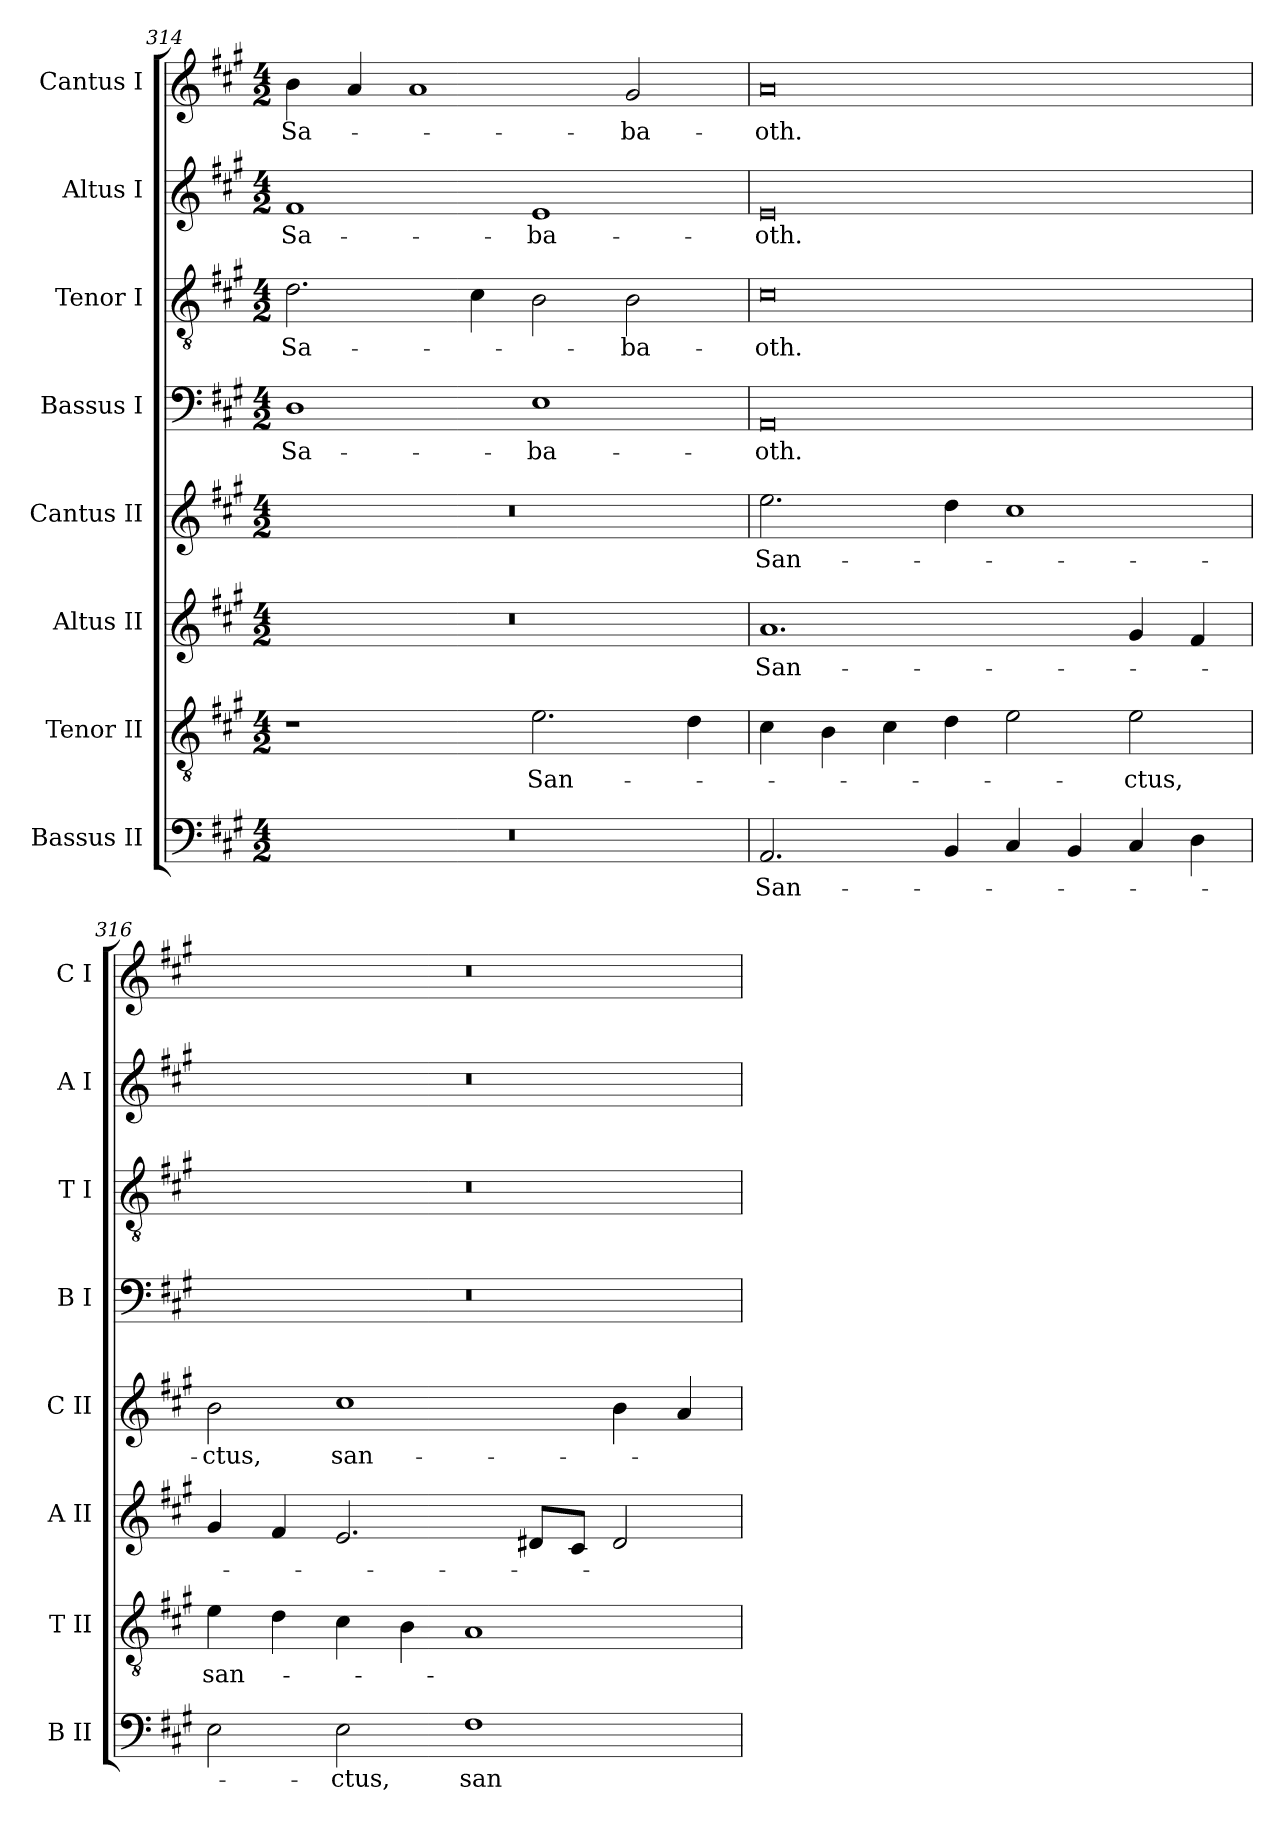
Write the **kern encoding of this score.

**kern	**text	**kern	**text	**kern	**text	**kern	**text	**kern	**text	**kern	**text	**kern	**text	**kern	**text
*part8	*part8	*part7	*part7	*part6	*part6	*part5	*part5	*part4	*part4	*part3	*part3	*part2	*part2	*part1	*part1
*staff8	*staff8	*staff7	*staff7	*staff6	*staff6	*staff5	*staff5	*staff4	*staff4	*staff3	*staff3	*staff2	*staff2	*staff1	*staff1
*I"Bassus II	*	*I"Tenor II	*	*I"Altus II	*	*I"Cantus II	*	*I"Bassus I	*	*I"Tenor I	*	*I"Altus I	*	*I"Cantus I	*
*I'B II	*	*I'T II	*	*I'A II	*	*I'C II	*	*I'B I	*	*I'T I	*	*I'A I	*	*I'C I	*
*clefF4	*	*clefGv2	*	*clefG2	*	*clefG2	*	*clefF4	*	*clefGv2	*	*clefG2	*	*clefG2	*
*k[f#c#g#]	*	*k[f#c#g#]	*	*k[f#c#g#]	*	*k[f#c#g#]	*	*k[f#c#g#]	*	*k[f#c#g#]	*	*k[f#c#g#]	*	*k[f#c#g#]	*
*A:	*	*A:	*	*A:	*	*A:	*	*A:	*	*A:	*	*A:	*	*A:	*
*M4/2	*	*M4/2	*	*M4/2	*	*M4/2	*	*M4/2	*	*M4/2	*	*M4/2	*	*M4/2	*
=314	=314	=314	=314	=314	=314	=314	=314	=314	=314	=314	=314	=314	=314	=314	=314
0r	.	1r	.	0r	.	0r	.	1D	Sa-	2.d\	Sa-	1f#	Sa-	4b\	Sa-
.	.	.	.	.	.	.	.	.	.	.	.	.	.	4a/	.
.	.	.	.	.	.	.	.	.	.	.	.	.	.	1a	.
.	.	.	.	.	.	.	.	.	.	4c#\	.	.	.	.	.
.	.	2.e\	San-	.	.	.	.	1E	-ba-	2B\	.	1e	-ba-	.	.
.	.	.	.	.	.	.	.	.	.	2B\	-ba-	.	.	2g#/	-ba-
.	.	4d\	.	.	.	.	.	.	.	.	.	.	.	.	.
=315	=315	=315	=315	=315	=315	=315	=315	=315	=315	=315	=315	=315	=315	=315	=315
2.AA/	San-	4c#\	.	1.a	San-	2.ee\	San-	0AA	-oth.	0c#	-oth.	0e	-oth.	0a	-oth.
.	.	4B\	.	.	.	.	.	.	.	.	.	.	.	.	.
.	.	4c#\	.	.	.	.	.	.	.	.	.	.	.	.	.
4BB/	.	4d\	.	.	.	4dd\	.	.	.	.	.	.	.	.	.
4C#/	.	2e\	.	.	.	1cc#	.	.	.	.	.	.	.	.	.
4BB/	.	.	.	.	.	.	.	.	.	.	.	.	.	.	.
4C#/	.	2e\	-ctus,	4g#/	.	.	.	.	.	.	.	.	.	.	.
4D\	.	.	.	4f#/	.	.	.	.	.	.	.	.	.	.	.
=316	=316	=316	=316	=316	=316	=316	=316	=316	=316	=316	=316	=316	=316	=316	=316
2E\	.	4e\	san-	4g#/	.	2b\	-ctus,	0r	.	0r	.	0r	.	0r	.
.	.	4d\	.	4f#/	.	.	.	.	.	.	.	.	.	.	.
2E\	-ctus,	4c#\	.	2.e/	.	1cc#	san-	.	.	.	.	.	.	.	.
.	.	4B\	.	.	.	.	.	.	.	.	.	.	.	.	.
1F#	san-	1A	.	.	.	.	.	.	.	.	.	.	.	.	.
.	.	.	.	8d#X/L	.	.	.	.	.	.	.	.	.	.	.
.	.	.	.	8c#/J	.	.	.	.	.	.	.	.	.	.	.
.	.	.	.	2d#/	.	4b\	.	.	.	.	.	.	.	.	.
.	.	.	.	.	.	4a/	.	.	.	.	.	.	.	.	.
=	=	=	=	=	=	=	=	=	=	=	=	=	=	=	=
*-	*-	*-	*-	*-	*-	*-	*-	*-	*-	*-	*-	*-	*-	*-	*-
